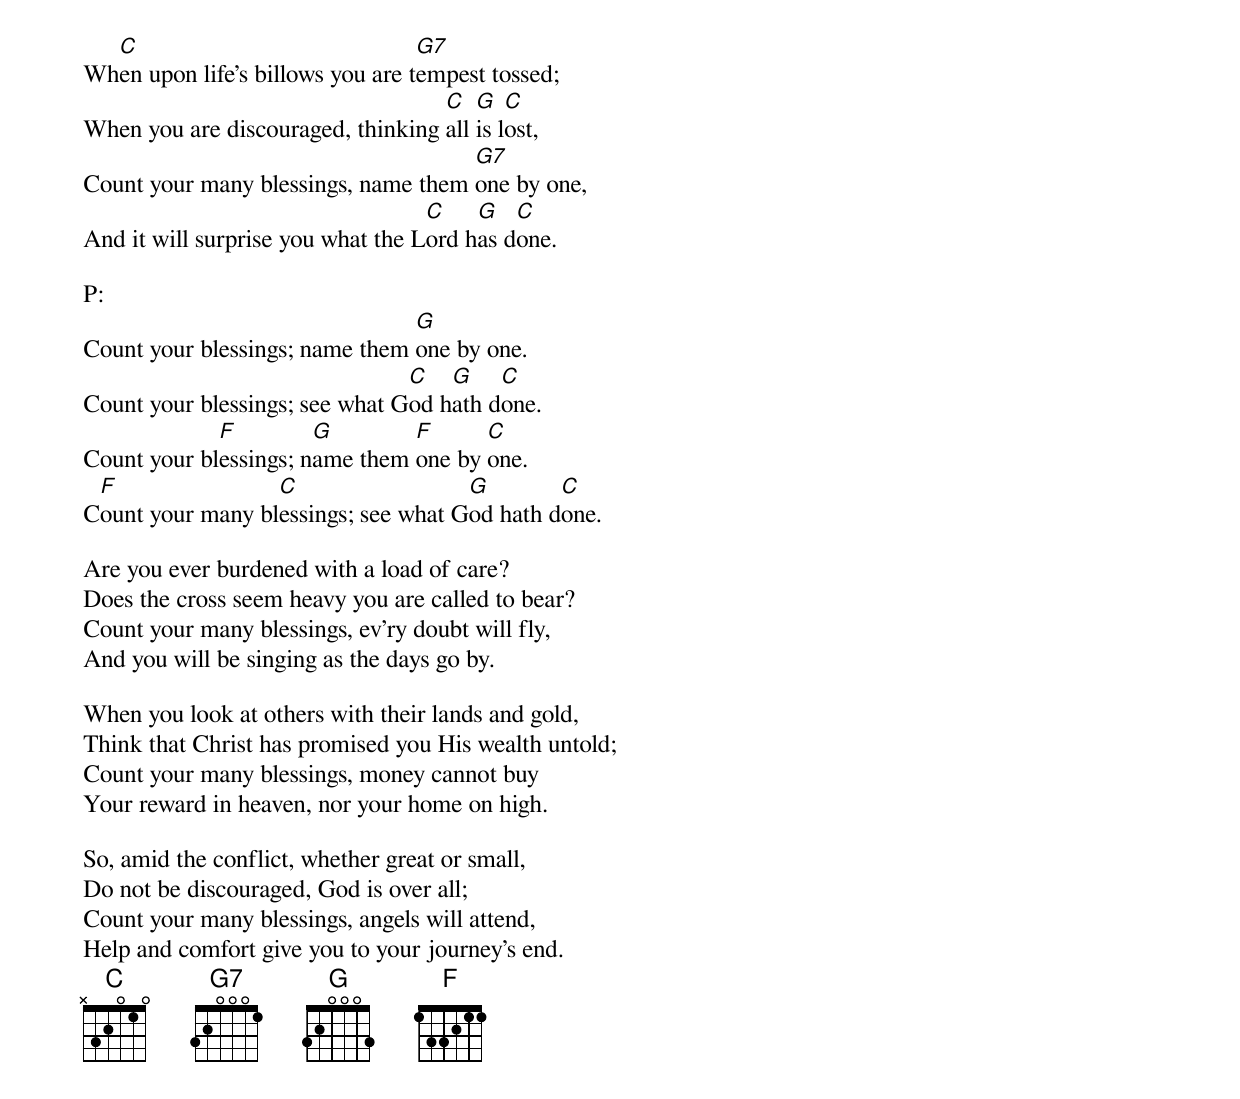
Wh[C]en upon life's billows you are t[G7]empest tossed;
When you are discouraged, thinking [C]all [G]is l[C]ost,
Count your many blessings, name them [G7]one by one,
And it will surprise you what the L[C]ord h[G]as d[C]one.

P:
Count your blessings; name them [G]one by one.
Count your blessings; see what G[C]od h[G]ath d[C]one.
Count your bl[F]essings; n[G]ame them [F]one by [C]one.
C[F]ount your many bl[C]essings; see what G[G]od hath d[C]one.

Are you ever burdened with a load of care?
Does the cross seem heavy you are called to bear?
Count your many blessings, ev'ry doubt will fly,
And you will be singing as the days go by.

When you look at others with their lands and gold,
Think that Christ has promised you His wealth untold;
Count your many blessings, money cannot buy
Your reward in heaven, nor your home on high.

So, amid the conflict, whether great or small,
Do not be discouraged, God is over all;
Count your many blessings, angels will attend,
Help and comfort give you to your journey's end.
